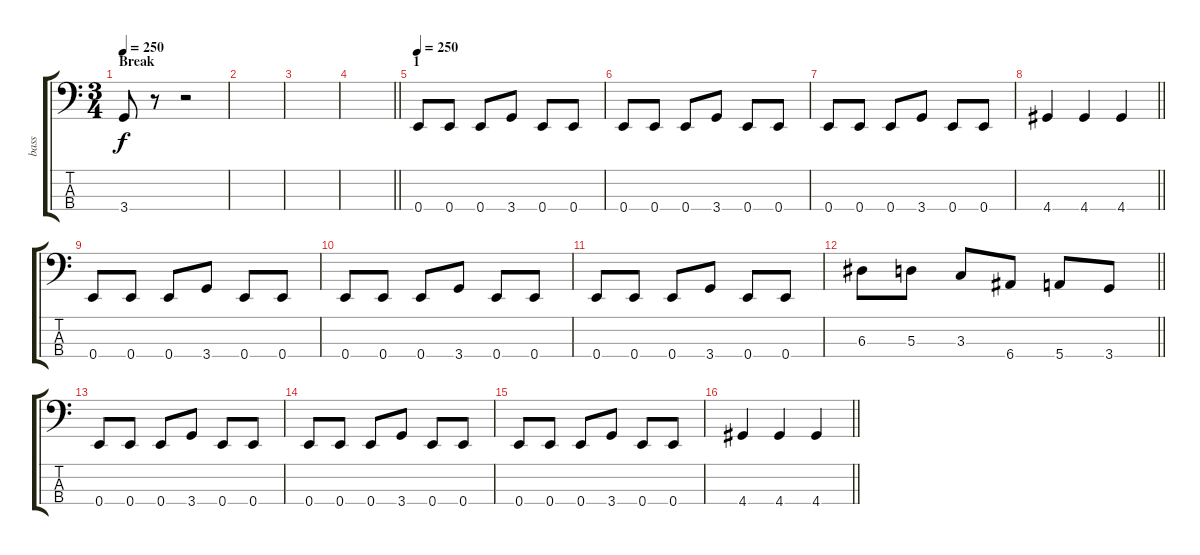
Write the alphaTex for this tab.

\track ("bass" "bass") {instrument electricbassfinger}
\staff {score tabs}
\tuning (G2 D2 A1 E1) {hide}
\ts (3 4)
\section ("" "Break")
\tempo 250
\clef f4
\ks c
3.4.8{dy f} r.8 r.2 |
|
|
\barLineRight lightlight
|
\section ("" "1")
\tempo 250
0.4.8 0.4.8 0.4.8 3.4.8 0.4.8 0.4.8 |
0.4.8 0.4.8 0.4.8 3.4.8 0.4.8 0.4.8 |
0.4.8 0.4.8 0.4.8 3.4.8 0.4.8 0.4.8 |
\barLineRight lightlight
4.4.4 4.4.4 4.4.4 |
0.4.8 0.4.8 0.4.8 3.4.8 0.4.8 0.4.8 |
0.4.8 0.4.8 0.4.8 3.4.8 0.4.8 0.4.8 |
0.4.8 0.4.8 0.4.8 3.4.8 0.4.8 0.4.8 |
\barLineRight lightlight
6.3.8 5.3.8 3.3.8 6.4.8 5.4.8 3.4.8 |
0.4.8 0.4.8 0.4.8 3.4.8 0.4.8 0.4.8 |
0.4.8 0.4.8 0.4.8 3.4.8 0.4.8 0.4.8 |
0.4.8 0.4.8 0.4.8 3.4.8 0.4.8 0.4.8 |
\barLineRight lightlight
4.4.4 4.4.4 4.4.4
